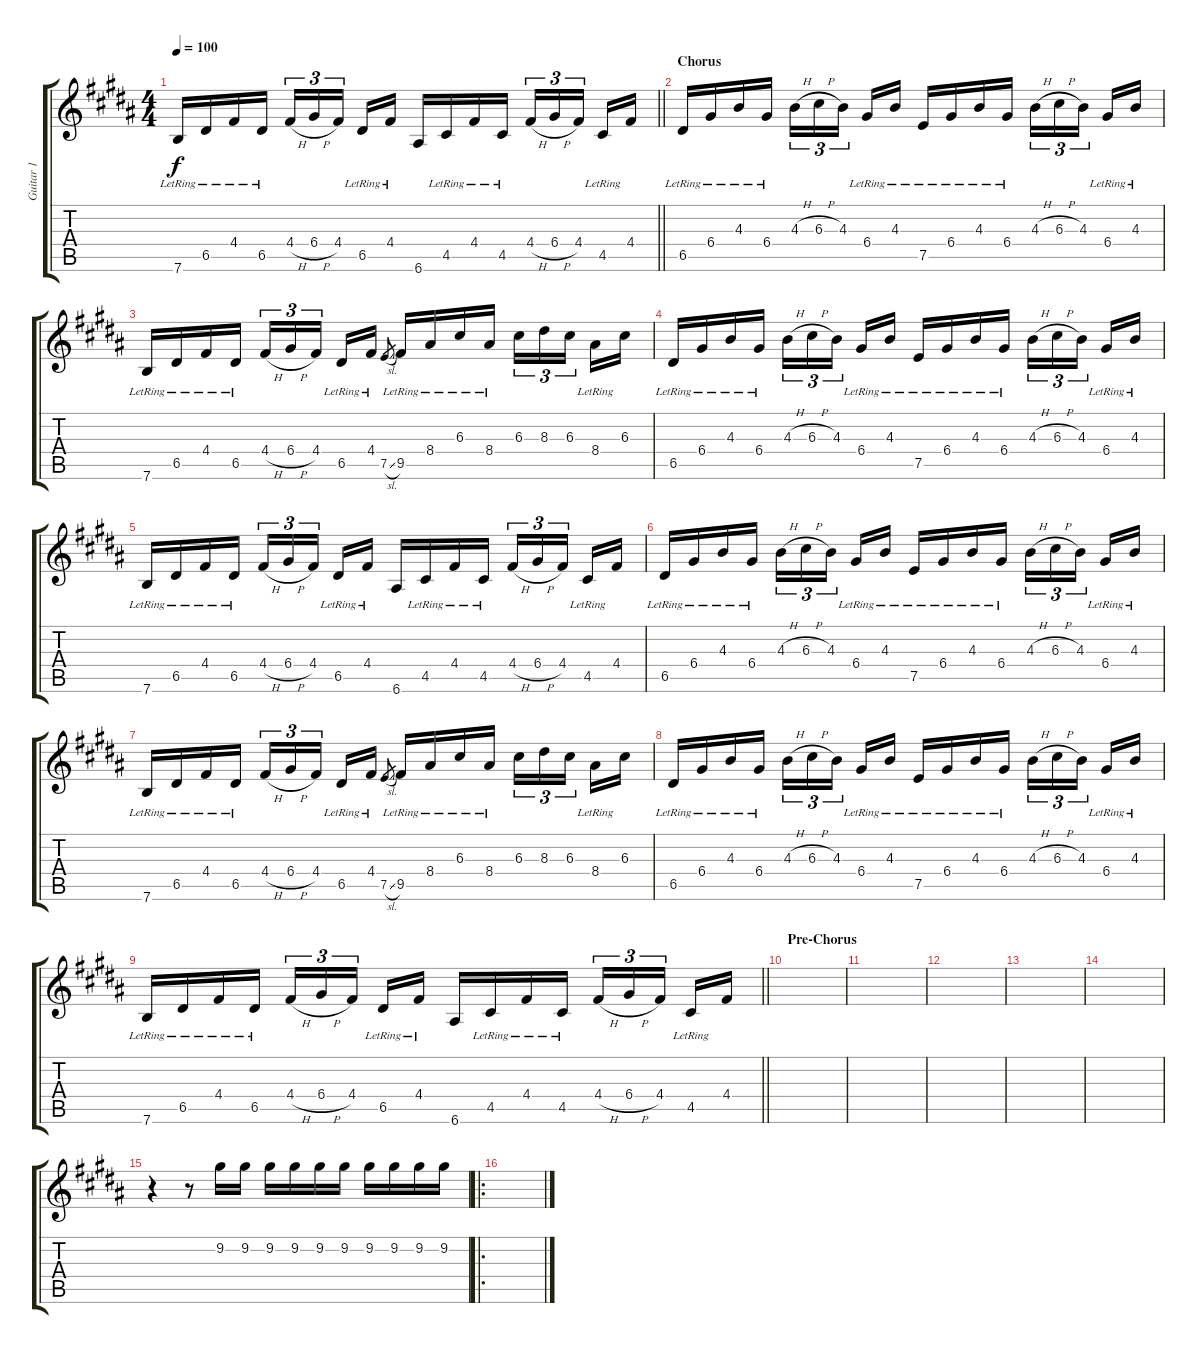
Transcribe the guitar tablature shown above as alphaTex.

\track ("Guitar 1" "Guitar 1") {instrument electricguitarjazz}
\staff {score tabs}
\tuning (E4 B3 G3 D3 A2 E2) {hide}
\ts (4 4)
\tempo 100
\clef g2
\barLineRight lightlight
\ks b
7.6{lr}.16{dy f} 6.5{lr}.16 4.4{lr}.16 6.5{lr}.16 4.4{h}.16{tu (3 2)} 6.4{h}.16{tu (3 2)} 4.4.16{tu (3 2) beam splitsecondary} 6.5{lr}.16 4.4{lr}.16 6.6.16 4.5{lr}.16 4.4{lr}.16 4.5{lr}.16 4.4{h}.16{tu (3 2)} 6.4{h}.16{tu (3 2)} 4.4.16{tu (3 2) beam splitsecondary} 4.5{lr}.16 4.4.16 |
\section ("" "Chorus")
6.5{lr}.16{volume 11} 6.4{lr}.16 4.3{lr}.16 6.4{lr}.16 4.3{h}.16{tu (3 2)} 6.3{h}.16{tu (3 2)} 4.3.16{tu (3 2) beam splitsecondary} 6.4{lr}.16 4.3{lr}.16 7.5{lr}.16 6.4{lr}.16 4.3{lr}.16 6.4{lr}.16 4.3{h}.16{tu (3 2)} 6.3{h}.16{tu (3 2)} 4.3.16{tu (3 2) beam splitsecondary} 6.4{lr}.16 4.3{lr}.16 |
7.6{lr}.16 6.5{lr}.16 4.4{lr}.16 6.5{lr}.16 4.4{h}.16{tu (3 2)} 6.4{h}.16{tu (3 2)} 4.4.16{tu (3 2) beam splitsecondary} 6.5{lr}.16 4.4{lr}.16 7.5{sl}.8{gr} 9.5{lr}.16 8.4{lr}.16 6.3{lr}.16 8.4{lr}.16 6.3.16{tu (3 2)} 8.3.16{tu (3 2)} 6.3.16{tu (3 2) beam splitsecondary} 8.4{lr}.16 6.3.16 |
6.5{lr}.16 6.4{lr}.16 4.3{lr}.16 6.4{lr}.16 4.3{h}.16{tu (3 2)} 6.3{h}.16{tu (3 2)} 4.3.16{tu (3 2) beam splitsecondary} 6.4{lr}.16 4.3{lr}.16 7.5{lr}.16 6.4{lr}.16 4.3{lr}.16 6.4{lr}.16 4.3{h}.16{tu (3 2)} 6.3{h}.16{tu (3 2)} 4.3.16{tu (3 2) beam splitsecondary} 6.4{lr}.16 4.3{lr}.16 |
7.6{lr}.16 6.5{lr}.16 4.4{lr}.16 6.5{lr}.16 4.4{h}.16{tu (3 2)} 6.4{h}.16{tu (3 2)} 4.4.16{tu (3 2) beam splitsecondary} 6.5{lr}.16 4.4{lr}.16 6.6.16 4.5{lr}.16 4.4{lr}.16 4.5{lr}.16 4.4{h}.16{tu (3 2)} 6.4{h}.16{tu (3 2)} 4.4.16{tu (3 2) beam splitsecondary} 4.5{lr}.16 4.4.16 |
6.5{lr}.16{volume 11} 6.4{lr}.16 4.3{lr}.16 6.4{lr}.16 4.3{h}.16{tu (3 2)} 6.3{h}.16{tu (3 2)} 4.3.16{tu (3 2) beam splitsecondary} 6.4{lr}.16 4.3{lr}.16 7.5{lr}.16 6.4{lr}.16 4.3{lr}.16 6.4{lr}.16 4.3{h}.16{tu (3 2)} 6.3{h}.16{tu (3 2)} 4.3.16{tu (3 2) beam splitsecondary} 6.4{lr}.16 4.3{lr}.16 |
7.6{lr}.16 6.5{lr}.16 4.4{lr}.16 6.5{lr}.16 4.4{h}.16{tu (3 2)} 6.4{h}.16{tu (3 2)} 4.4.16{tu (3 2) beam splitsecondary} 6.5{lr}.16 4.4{lr}.16 7.5{sl}.8{gr} 9.5{lr}.16 8.4{lr}.16 6.3{lr}.16 8.4{lr}.16 6.3.16{tu (3 2)} 8.3.16{tu (3 2)} 6.3.16{tu (3 2) beam splitsecondary} 8.4{lr}.16 6.3.16 |
6.5{lr}.16 6.4{lr}.16 4.3{lr}.16 6.4{lr}.16 4.3{h}.16{tu (3 2)} 6.3{h}.16{tu (3 2)} 4.3.16{tu (3 2) beam splitsecondary} 6.4{lr}.16 4.3{lr}.16 7.5{lr}.16 6.4{lr}.16 4.3{lr}.16 6.4{lr}.16 4.3{h}.16{tu (3 2)} 6.3{h}.16{tu (3 2)} 4.3.16{tu (3 2) beam splitsecondary} 6.4{lr}.16 4.3{lr}.16 |
\barLineRight lightlight
7.6{lr}.16 6.5{lr}.16 4.4{lr}.16 6.5{lr}.16 4.4{h}.16{tu (3 2)} 6.4{h}.16{tu (3 2)} 4.4.16{tu (3 2) beam splitsecondary} 6.5{lr}.16 4.4{lr}.16 6.6.16 4.5{lr}.16 4.4{lr}.16 4.5{lr}.16 4.4{h}.16{tu (3 2)} 6.4{h}.16{tu (3 2)} 4.4.16{tu (3 2) beam splitsecondary} 4.5{lr}.16 4.4.16 |
\section ("" "Pre-Chorus")
|
|
|
|
|
r.4 r.8 9.2.16 9.2.16 9.2.16 9.2.16 9.2.16 9.2.16 9.2.16 9.2.16 9.2.16 9.2.16 |
\ro
